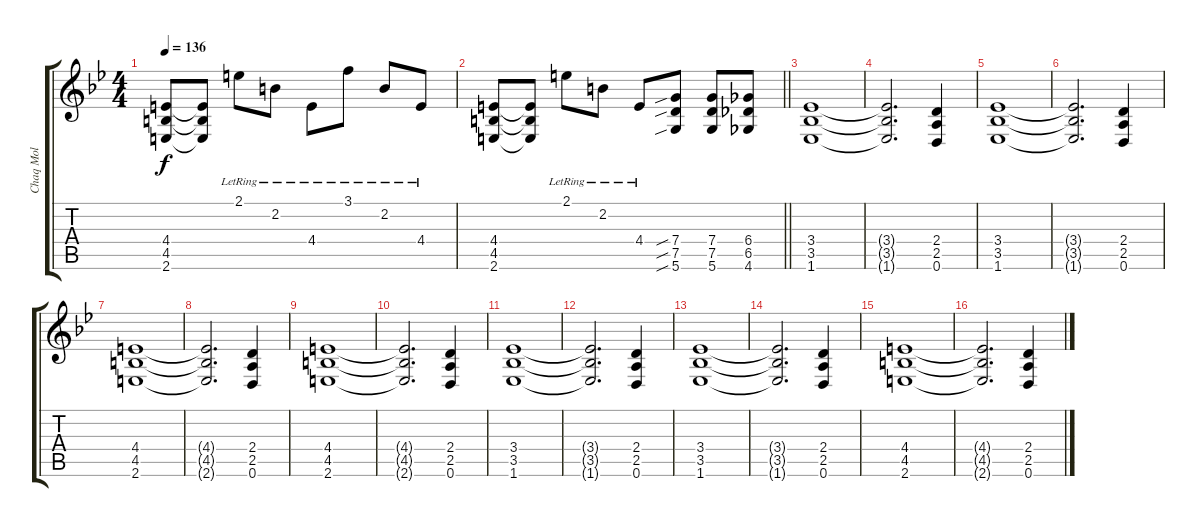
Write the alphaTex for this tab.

\track ("Chaq Mol" "Chaq Mol") {instrument distortionguitar}
\staff {score tabs}
\tuning (D4 A3 F3 C3 G2 D2) {hide}
\ts (4 4)
\tempo 136
\clef g2
\ks bb
(4.4 4.5 2.6).8{dy f} (4.4{t} 4.5{t} 2.6{t}).8 2.1{lr}.8 2.2{lr}.8 4.4{lr}.8 3.1{lr}.8 2.2{lr}.8 4.4{lr}.8 |
\barLineRight lightlight
(4.4 4.5 2.6).8 (4.4{t} 4.5{t} 2.6{t}).8 2.1{lr}.8 2.2{lr}.8 4.4{lr}.8 (7.4{sib} 7.5{sib} 5.6{sib}).8 (7.4 7.5 5.6).8 (6.4 6.5 4.6).8 |
(3.4 3.5 1.6).1 |
(3.4{t} 3.5{t} 1.6{t}).2{d} (2.4 2.5 0.6).4 |
(3.4 3.5 1.6).1 |
(3.4{t} 3.5{t} 1.6{t}).2{d} (2.4 2.5 0.6).4 |
(4.4 4.5 2.6).1 |
(4.4{t} 4.5{t} 2.6{t}).2{d} (2.4 2.5 0.6).4 |
(4.4 4.5 2.6).1 |
(4.4{t} 4.5{t} 2.6{t}).2{d} (2.4 2.5 0.6).4 |
(3.4 3.5 1.6).1 |
(3.4{t} 3.5{t} 1.6{t}).2{d} (2.4 2.5 0.6).4 |
(3.4 3.5 1.6).1 |
(3.4{t} 3.5{t} 1.6{t}).2{d} (2.4 2.5 0.6).4 |
(4.4 4.5 2.6).1 |
(4.4{t} 4.5{t} 2.6{t}).2{d} (2.4 2.5 0.6).4
